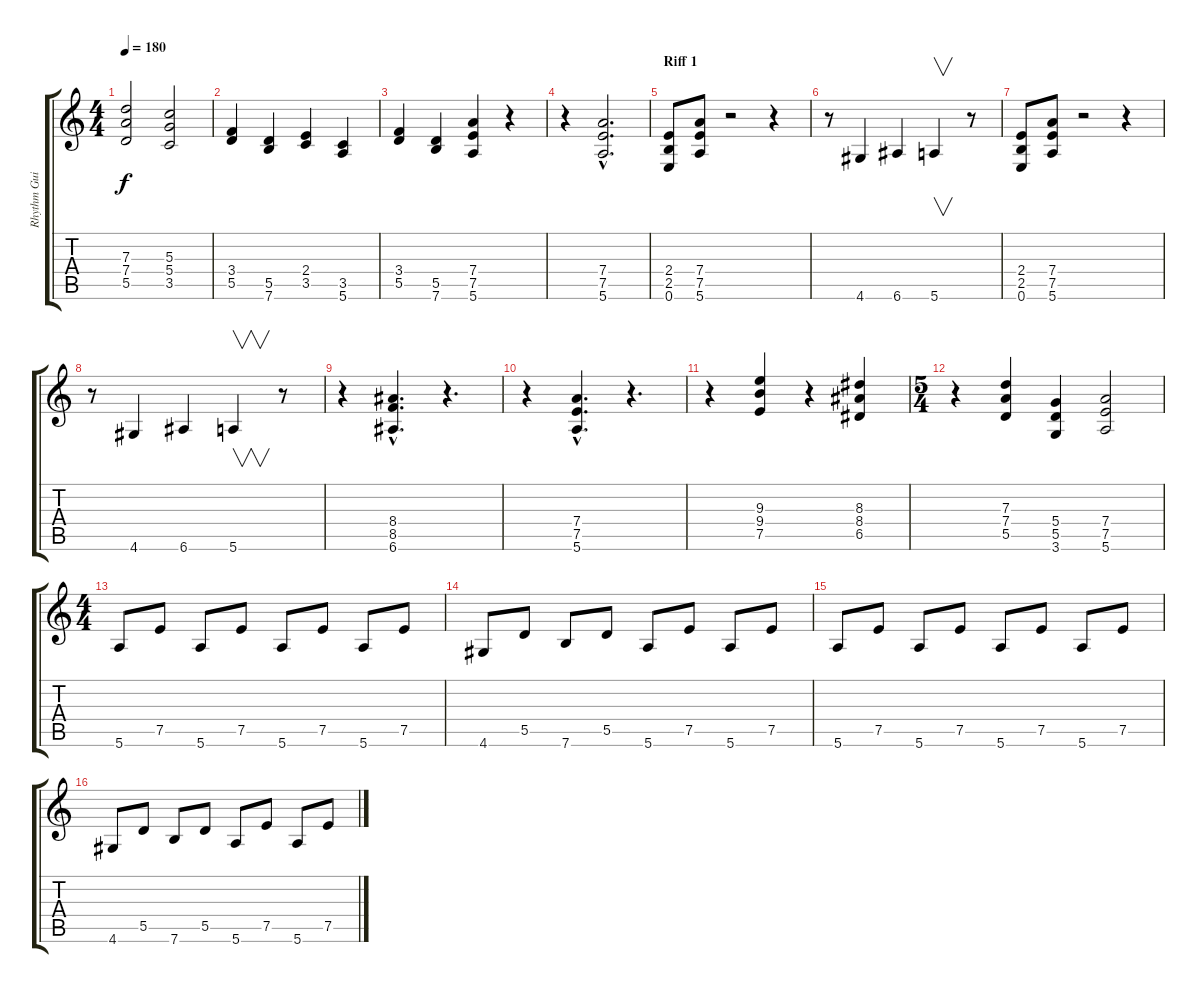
\track ("Rhythm Guitar" "Rhythm Gui") {instrument overdrivenguitar}
\staff {score tabs}
\tuning (E4 B3 G3 D3 A2 E2) {hide}
\ts (4 4)
\tempo 180
\clef g2
\ks c
(7.3 7.4 5.5).2{dy f} (5.3 5.4 3.5).2 |
(3.4 5.5).4 (5.5 7.6).4 (2.4 3.5).4 (3.5 5.6).4 |
(3.4 5.5).4 (5.5 7.6).4 (7.4 7.5 5.6).4 r.4 |
r.4 (7.4{hac} 7.5{hac} 5.6{hac}).2{d} |
\section ("" "Riff 1")
(2.4 2.5 0.6).8 (7.4 7.5 5.6).8 r.2 r.4 |
r.8 4.6.4 6.6.4 5.6.4{v} r.8 |
(2.4 2.5 0.6).8 (7.4 7.5 5.6).8 r.2 r.4 |
r.8 4.6.4 6.6.4 5.6.4{v} r.8 |
r.4 (8.4{hac} 8.5{hac} 6.6{hac}).4{d} r.4{d} |
r.4 (7.4{hac} 7.5{hac} 5.6{hac}).4{d} r.4{d} |
r.4 (9.3 9.4 7.5).4 r.4 (8.3 8.4 6.5).4 |
\ts (5 4)
r.4 (7.3 7.4 5.5).4 (5.4 5.5 3.6).4 (7.4 7.5 5.6).2 |
\ts (4 4)
5.6.8 7.5.8 5.6.8 7.5.8 5.6.8 7.5.8 5.6.8 7.5.8 |
4.6.8 5.5.8 7.6.8 5.5.8 5.6.8 7.5.8 5.6.8 7.5.8 |
5.6.8 7.5.8 5.6.8 7.5.8 5.6.8 7.5.8 5.6.8 7.5.8 |
4.6.8 5.5.8 7.6.8 5.5.8 5.6.8 7.5.8 5.6.8 7.5.8
